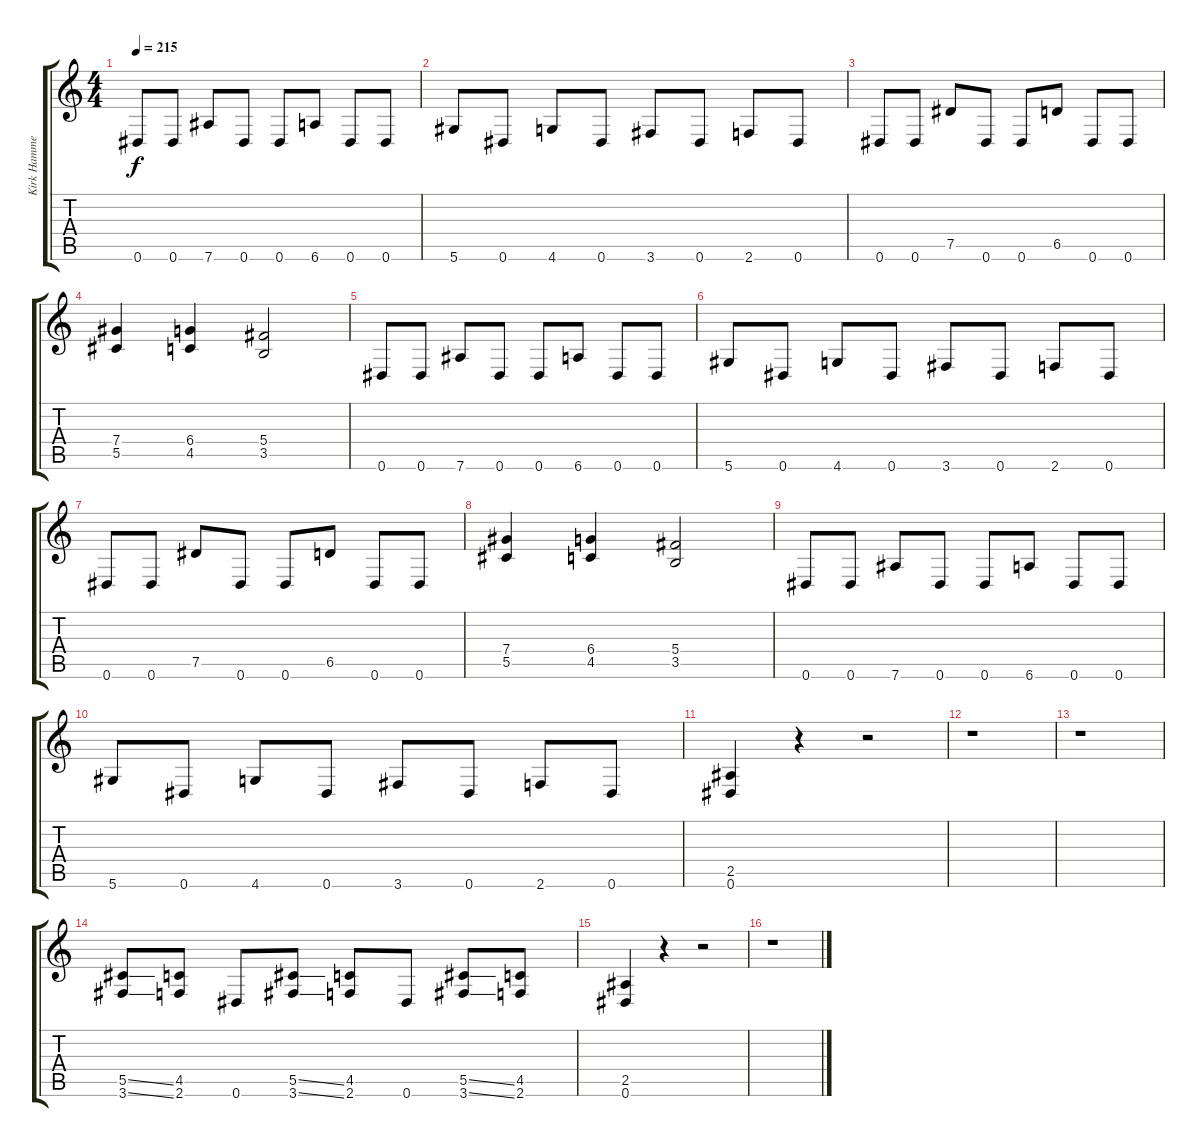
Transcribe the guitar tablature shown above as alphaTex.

\track ("Kirk Hammet" "Kirk Hamme") {instrument distortionguitar}
\staff {score tabs}
\tuning (Eb4 Bb3 Gb3 Db3 Ab2 Eb2) {hide}
\ts (4 4)
\tempo 215
\clef g2
\ks c
0.6.8{dy f} 0.6.8 7.6.8 0.6.8 0.6.8 6.6.8 0.6.8 0.6.8 |
5.6.8 0.6.8 4.6.8 0.6.8 3.6.8 0.6.8 2.6.8 0.6.8 |
0.6.8 0.6.8 7.5.8 0.6.8 0.6.8 6.5.8 0.6.8 0.6.8 |
(7.4 5.5).4 (6.4 4.5).4 (5.4 3.5).2 |
0.6.8 0.6.8 7.6.8 0.6.8 0.6.8 6.6.8 0.6.8 0.6.8 |
5.6.8 0.6.8 4.6.8 0.6.8 3.6.8 0.6.8 2.6.8 0.6.8 |
0.6.8 0.6.8 7.5.8 0.6.8 0.6.8 6.5.8 0.6.8 0.6.8 |
(7.4 5.5).4 (6.4 4.5).4 (5.4 3.5).2 |
0.6.8 0.6.8 7.6.8 0.6.8 0.6.8 6.6.8 0.6.8 0.6.8 |
5.6.8 0.6.8 4.6.8 0.6.8 3.6.8 0.6.8 2.6.8 0.6.8 |
(2.5 0.6).4 r.4 r.2 |
r.1 |
r.1 |
(5.5{ss} 3.6{ss}).8 (4.5 2.6).8 0.6.8 (5.5{ss} 3.6{ss}).8 (4.5 2.6).8 0.6.8 (5.5{ss} 3.6{ss}).8 (4.5 2.6).8 |
(2.5 0.6).4 r.4 r.2 |
r.1
